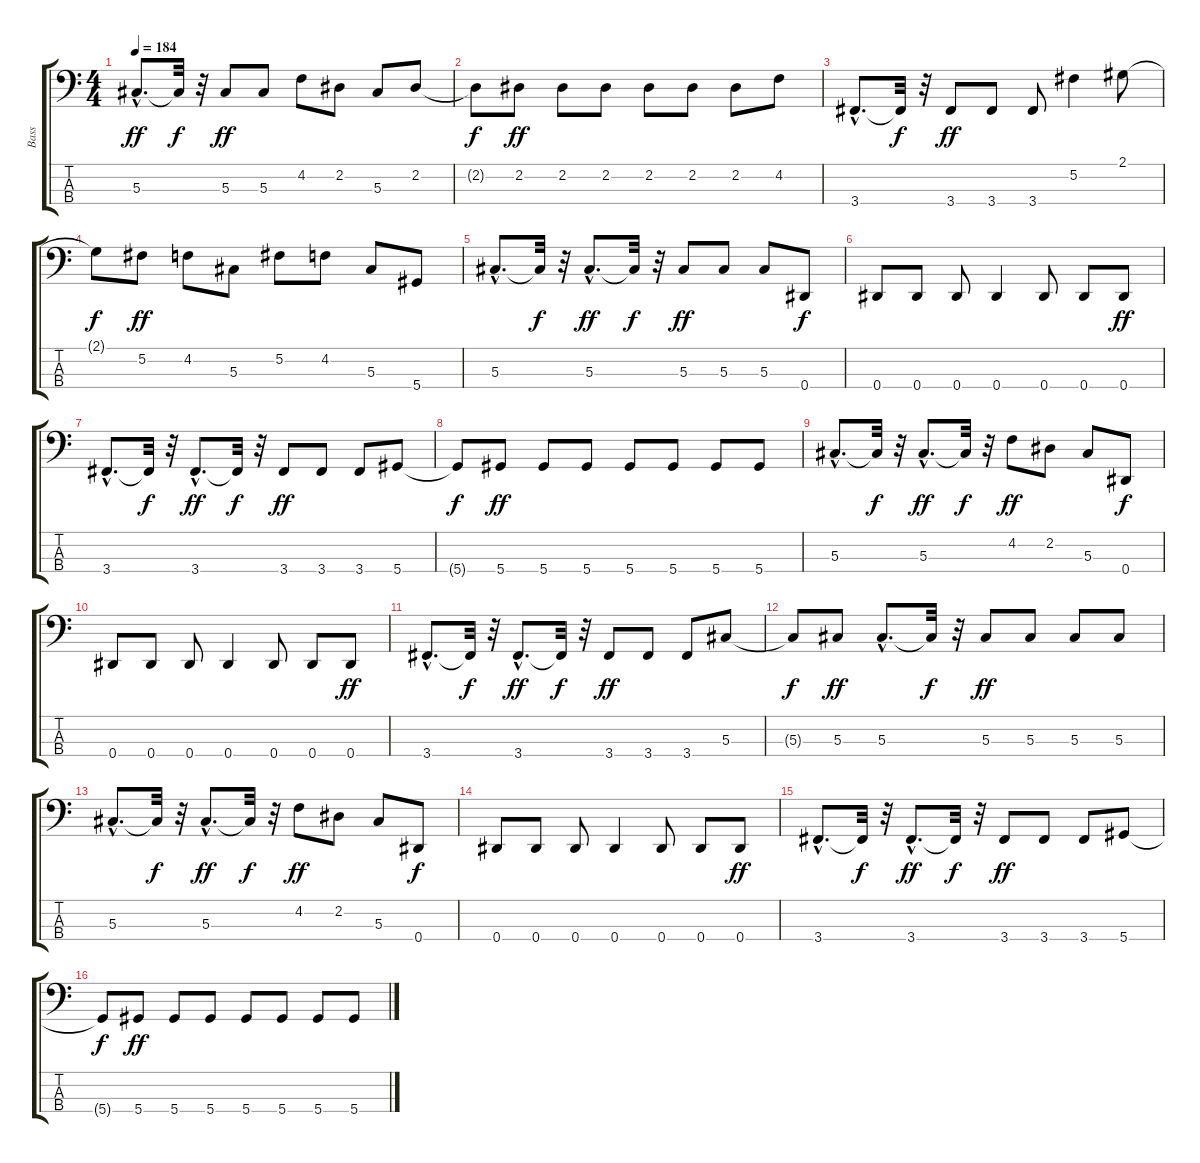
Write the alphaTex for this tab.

\track ("Bass" "Bass") {instrument electricbassfinger}
\staff {score tabs}
\tuning (Gb2 Db2 Ab1 Eb1) {hide}
\ts (4 4)
\tempo 184
\clef f4
\ks c
5.3{hac}.8{d dy ff instrument electricbassfinger} 5.3{t}.32{dy f} r.32 5.3.8{dy ff} 5.3.8 4.2.8 2.2.8 5.3.8 2.2.8 |
2.2{t}.8{dy f} 2.2.8{dy ff} 2.2.8 2.2.8 2.2.8 2.2.8 2.2.8 4.2.8 |
3.4{hac}.8{d} 3.4{t}.32{dy f} r.32 3.4.8{dy ff} 3.4.8 3.4.8 5.2.4 2.1.8 |
2.1{t}.8{dy f} 5.2.8{dy ff} 4.2.8 5.3.8 5.2.8 4.2.8 5.3.8 5.4.8 |
5.3{hac}.8{d} 5.3{t}.32{dy f} r.32 5.3{hac}.8{d dy ff} 5.3{t}.32{dy f} r.32 5.3.8{dy ff} 5.3.8 5.3.8 0.4.8{dy f} |
0.4.8 0.4.8 0.4.8 0.4.4 0.4.8 0.4.8 0.4.8{dy ff} |
3.4{hac}.8{d} 3.4{t}.32{dy f} r.32 3.4{hac}.8{d dy ff} 3.4{t}.32{dy f} r.32 3.4.8{dy ff} 3.4.8 3.4.8 5.4.8 |
5.4{t}.8{dy f} 5.4.8{dy ff} 5.4.8 5.4.8 5.4.8 5.4.8 5.4.8 5.4.8 |
5.3{hac}.8{d} 5.3{t}.32{dy f} r.32 5.3{hac}.8{d dy ff} 5.3{t}.32{dy f} r.32 4.2.8{dy ff} 2.2.8 5.3.8 0.4.8{dy f} |
0.4.8 0.4.8 0.4.8 0.4.4 0.4.8 0.4.8 0.4.8{dy ff} |
3.4{hac}.8{d} 3.4{t}.32{dy f} r.32 3.4{hac}.8{d dy ff} 3.4{t}.32{dy f} r.32 3.4.8{dy ff} 3.4.8 3.4.8 5.3.8 |
5.3{t}.8{dy f} 5.3.8{dy ff} 5.3{hac}.8{d} 5.3{t}.32{dy f} r.32 5.3.8{dy ff} 5.3.8 5.3.8 5.3.8 |
5.3{hac}.8{d} 5.3{t}.32{dy f} r.32 5.3{hac}.8{d dy ff} 5.3{t}.32{dy f} r.32 4.2.8{dy ff} 2.2.8 5.3.8 0.4.8{dy f} |
0.4.8 0.4.8 0.4.8 0.4.4 0.4.8 0.4.8 0.4.8{dy ff} |
3.4{hac}.8{d} 3.4{t}.32{dy f} r.32 3.4{hac}.8{d dy ff} 3.4{t}.32{dy f} r.32 3.4.8{dy ff} 3.4.8 3.4.8 5.4.8 |
5.4{t}.8{dy f} 5.4.8{dy ff} 5.4.8 5.4.8 5.4.8 5.4.8 5.4.8 5.4.8
